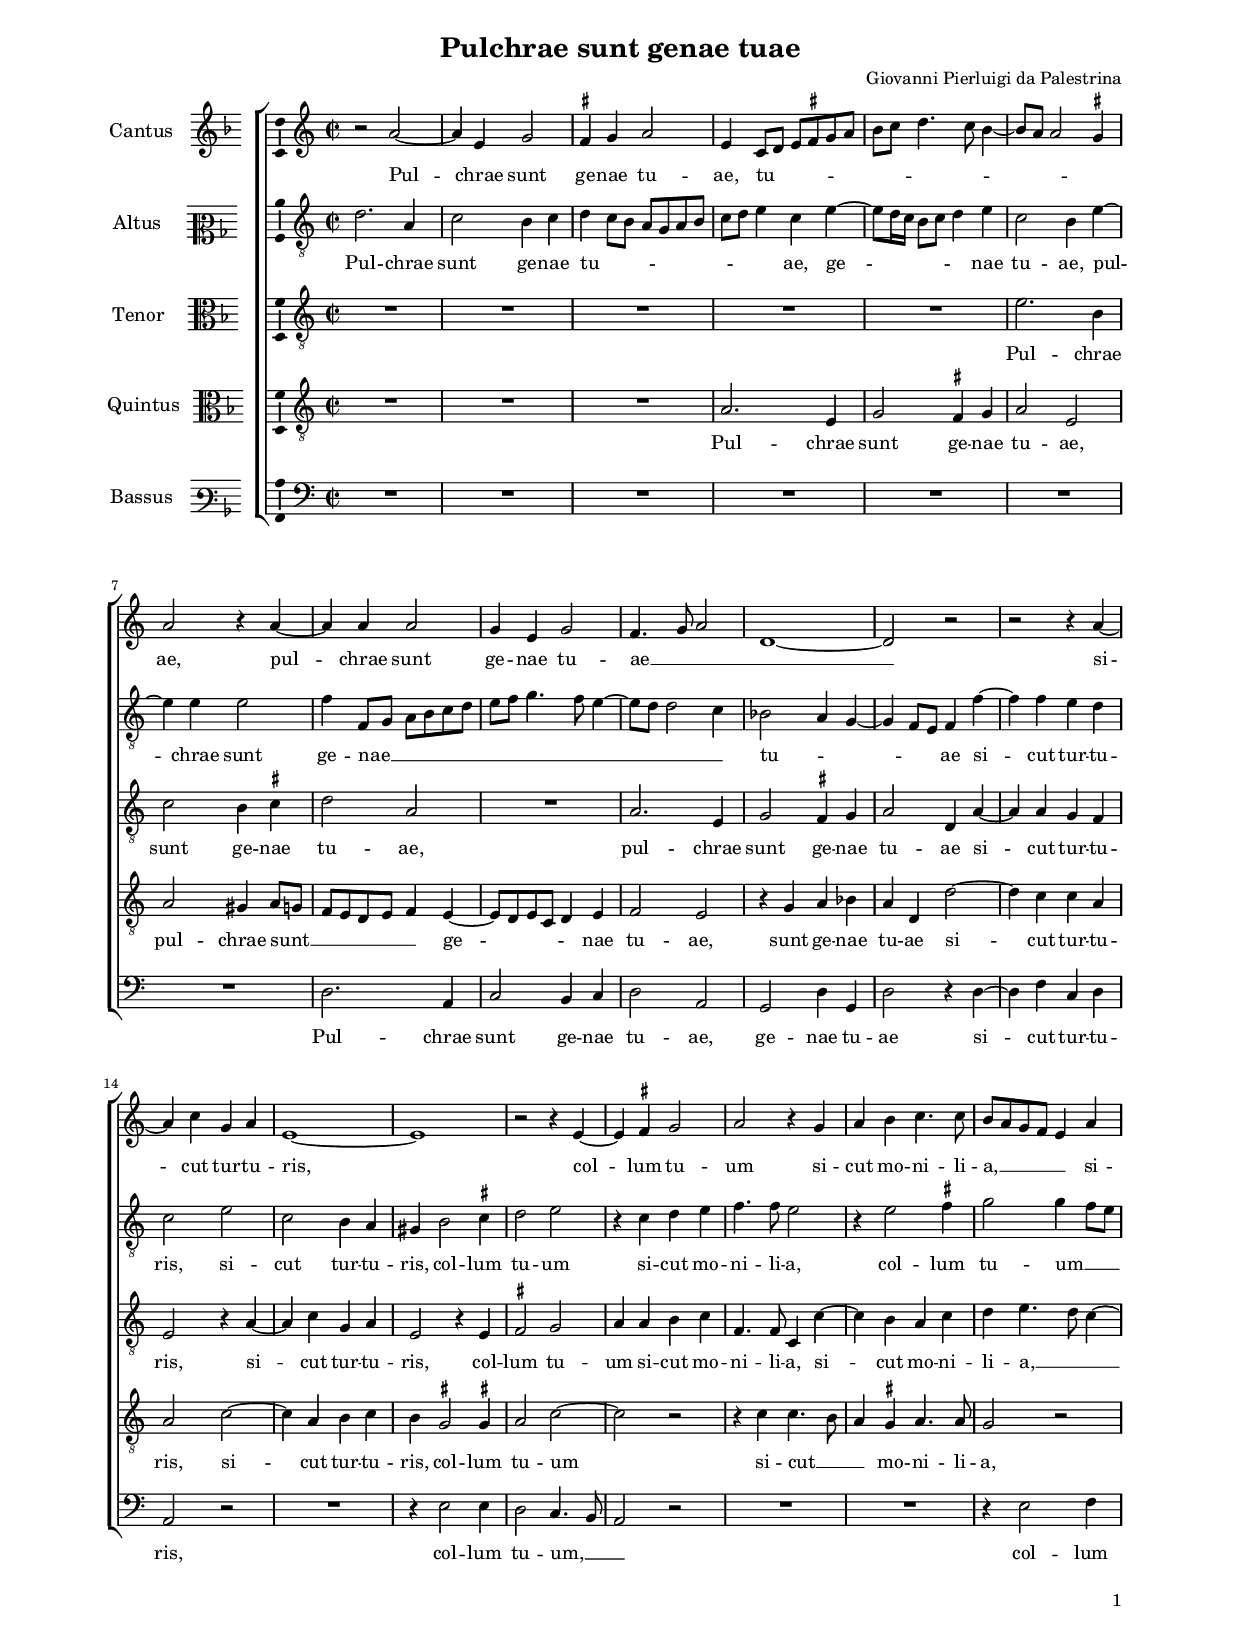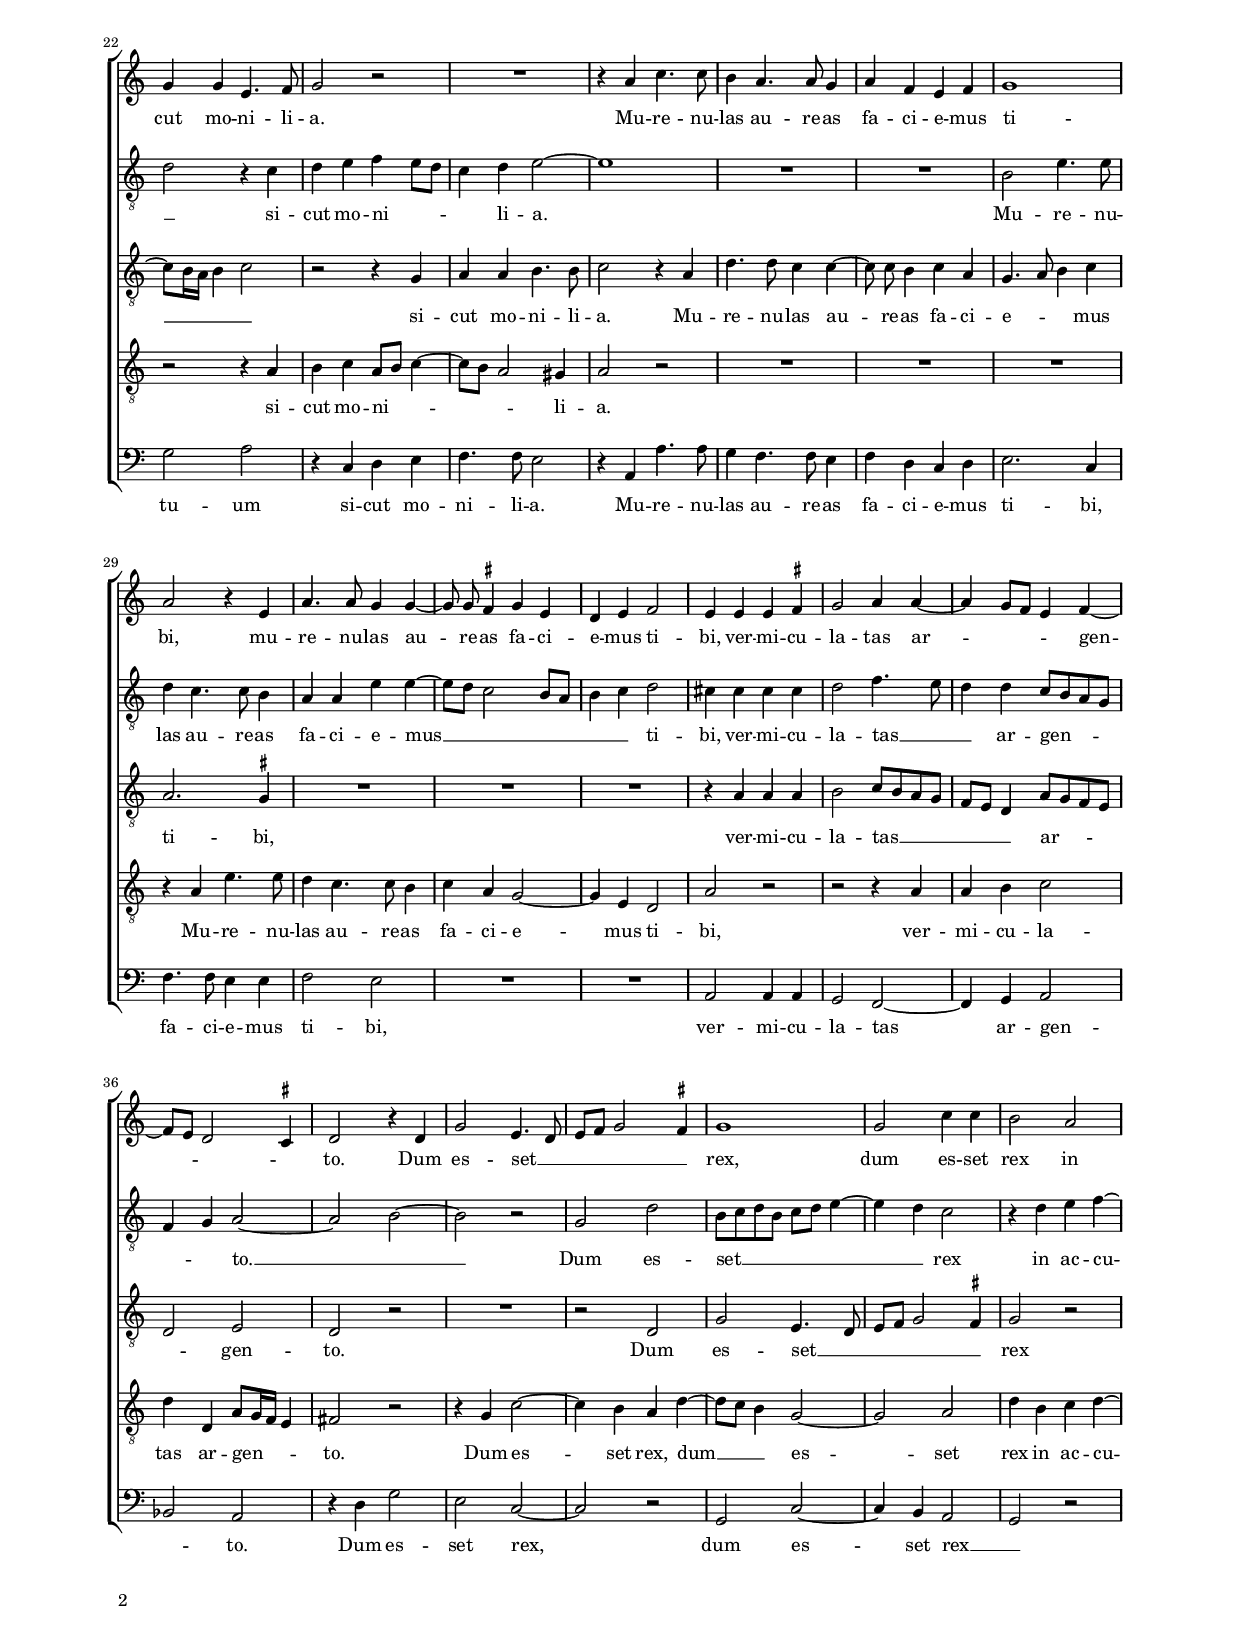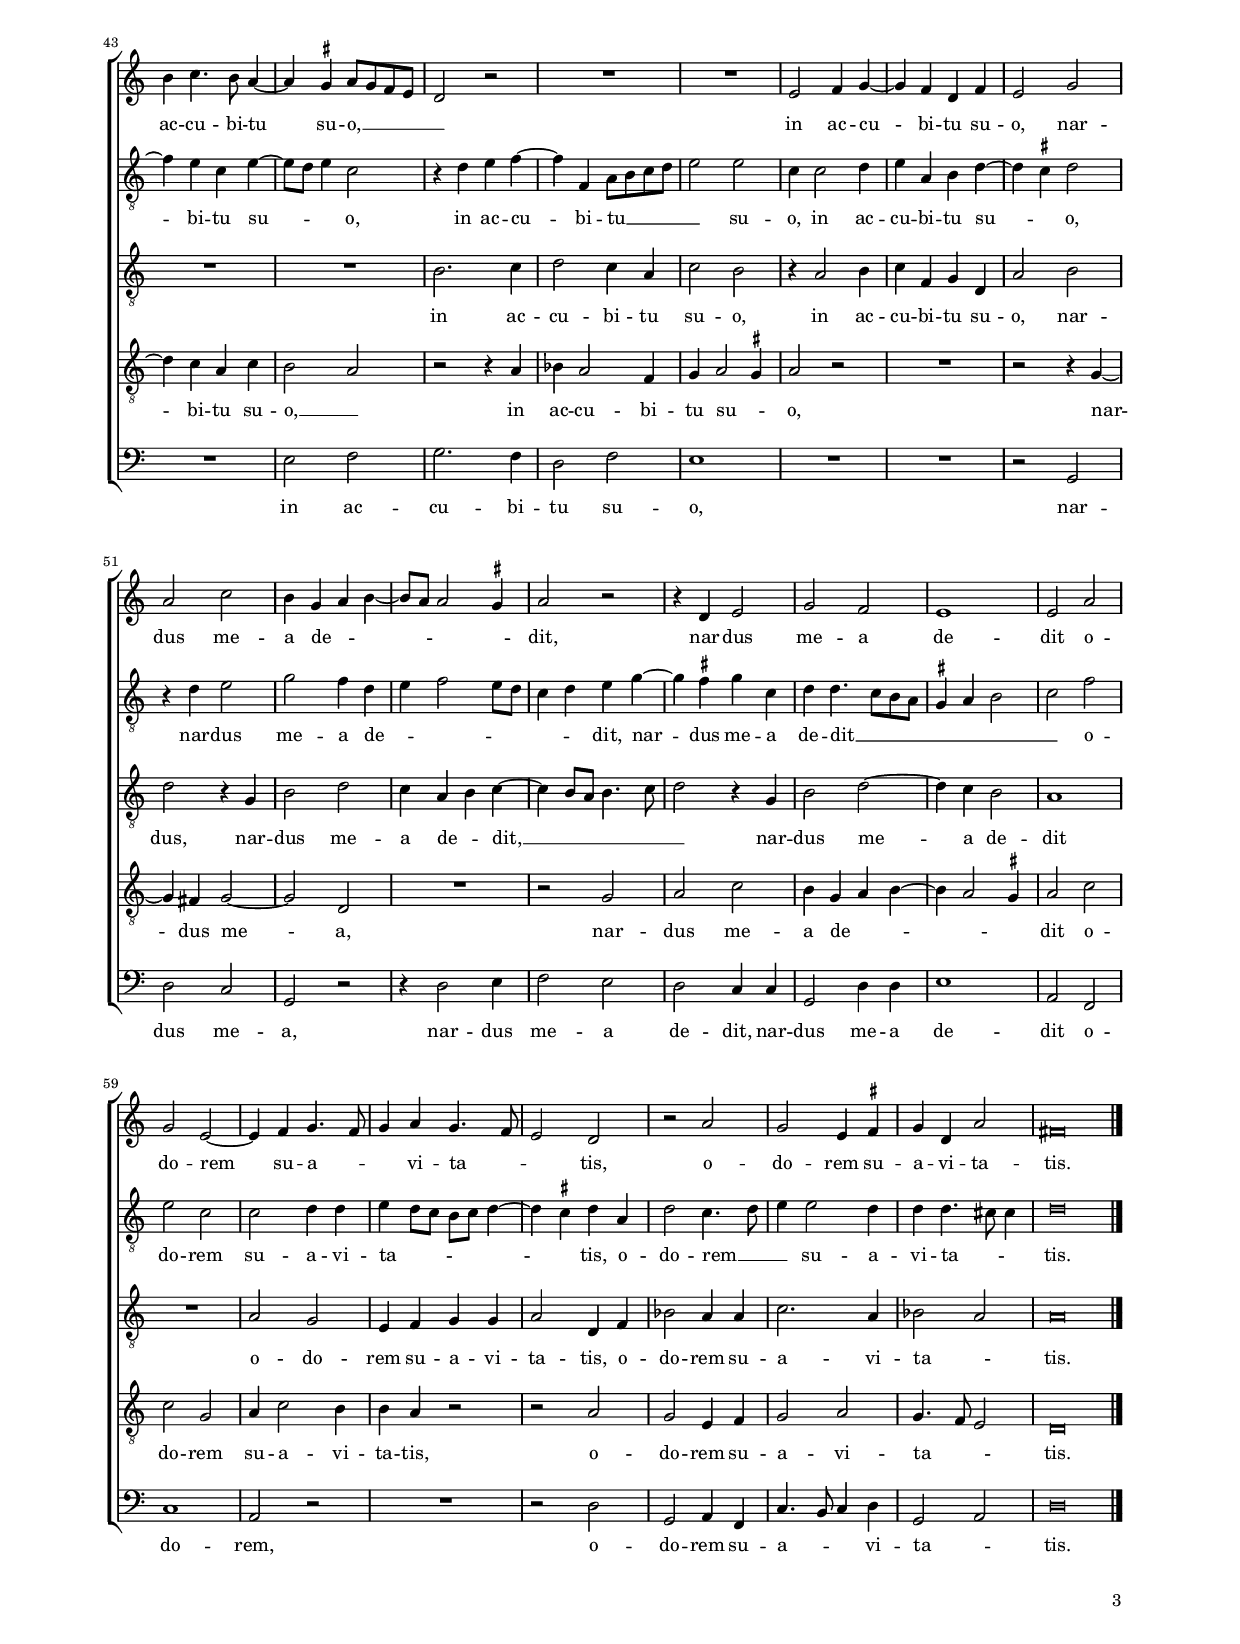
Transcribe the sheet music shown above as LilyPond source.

\header
{
  title="Pulchrae sunt genae tuae"
  composer="Giovanni Pierluigi da Palestrina"
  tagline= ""
}

\version "2.24.1"
\language deutsch
#(set-global-staff-size 15)
% #(set-default-paper-size "letter")
#(ly:set-option 'point-and-click #f)


\paper
	{
	top-margin = 1.8 \cm
	bottom-margin = 1.2 \cm
	left-margin = 2 \cm
	right-margin = 2 \cm
	ragged-bottom = ##f
	ragged-last-bottom = ##t
	print-page-number = ##f
	system-system-spacing = #'((basic-distance . 16) (minimum-distance . 13) (padding . 5) (strechability . 150))
	oddFooterMarkup=\markup   \fill-line { "" \fromproperty #'page:page-number-string }
	evenFooterMarkup=\markup  \fill-line { \fromproperty #'page:page-number-string "" }
	last-bottom-spacing = #'((basic-distance . 12) (minimum-distance . 7) (padding . 4))
	systems-per-page = 3
	page-count = 3
%	min-systems-per-page = 3
	markup-system-spacing.basic-distance = #12
	}

	
global = {
	\key f \major
	\time 2/2
	\set Score.tempoHideNote = ##t
	\tempo 4 = 95
	\skip 1*65
	\set Score.measureLength = #(ly:make-moment 2/1)
	\skip 1*2 \bar "|."
	}

	ficta = { \once \set suggestAccidentals = ##t }

	forget = #(define-music-function (music) (ly:music?) #{
		\accidentalStyle forget
		$music
		\accidentalStyle default
		#})


incipitcantus = \markup { \score {
	{
	\set Staff.instrumentName = \markup { \fontsize #1 "Cantus" }
	\key f \major
	\clef violin
	s4 \bar ""
	}
	\layout  {
	raggedright = ##t
	indent = 1.6 \cm
	line-width = 2.2\cm
	\context { \Staff \remove Time_signature_engraver }
	\override Staff.Clef.Y-extent = #'(0 . 0)
	}} \hspace #1 }

      
incipitaltus = \markup { \score {
	{
	\set Staff.instrumentName = \markup { \fontsize #1 "Altus" }
	\key f \major
	\clef mezzosoprano
	s4 \bar ""
	}
	\layout  {
	raggedright = ##t
	indent = 1.6 \cm
	line-width = 2.2\cm
	\context { \Staff \remove Time_signature_engraver }
	\override Staff.Clef.Y-extent = #'(0 . 0)
	}} \hspace #1 }


incipittenor = \markup { \score {
	{
	\set Staff.instrumentName = \markup { \fontsize #1 "Tenor" }
	\key f \major
	\clef alto
	s4 \bar ""
	}
	\layout  {
	raggedright = ##t
	indent = 1.6 \cm
	line-width = 2.2\cm
	\context { \Staff \remove Time_signature_engraver }
	\override Staff.Clef.Y-extent = #'(0 . 0)
	}} \hspace #1 }
      
      
incipitquintus = \markup { \score {
	{
	\set Staff.instrumentName = \markup { \fontsize #1 "Quintus" }
	\key f \major
	\clef alto
	s4 \bar ""
	}
	\layout  {
	raggedright = ##t
	indent = 1.6 \cm
	line-width = 2.2\cm
	\context { \Staff \remove Time_signature_engraver }
	\override Staff.Clef.Y-extent = #'(0 . 0)
	}} \hspace #1 }
      
      
incipitbassus = \markup { \score {
	{
	\set Staff.instrumentName = \markup { \fontsize #1 "Bassus" }
	\key f \major
	\clef varbaritone
	s4 \bar ""
	}
	\layout  {
	raggedright = ##t
	indent = 1.6 \cm
	line-width = 2.2\cm
	\context { \Staff \remove Time_signature_engraver }
	\override Staff.Clef.Y-extent = #'(0 . 0)
	}} \hspace #1 }


cantus =  \relative c''
	{
	r2 d~
	d4 a c2
	\ficta h4 c d2
	a4 f8 g a \ficta h c d
%5
	e8 f g4. f8 e4~ |
	e8 d d2 \ficta cis4
	d2 r4 d~
	d4 d d2
	c4 a c2
%10
	b4. c8 d2 |
	g,1~
	g2 r
	r2 r4 d'~
	d4 f c d
%15
	a1~ |
	a1 
	r2 r4 a~
	a4 \ficta h c2
	d2 r4 c
%20
	d4 e f4. f8
	e8 d c b a4 d |
	c4 c a4. b8
	c2 r
	R1
%25
	r4 d f4. f8
	e4 d4. d8 c4 |
	d4 b a b
	c1
	d2 r4 a
%30
	d4. d8 c4 \autoBeamOff c~
	c8 c \autoBeamOn \ficta h4 c a |
	g4 a b2
	a4 a a \ficta h
	c2 d4 d~
%35
	d4 c8 b a4 b~
	b8 a g2 \ficta fis4 |
	g2 r4 g
	c2 a4. g8
	a8 b c2 \ficta h4
%40
	c1
	c2 f4 f |
	e2 d
	e4 f4. e8 d4~
	d4 \ficta cis d8 \forget c b a
%45
	g2 r
	R1 |
	R1
	a2 b4 c~
	c4 b g b
%50
	a2 c
	d2 f |
	e4 c d e~
	e8 d d2 \ficta cis4
	d2 r
%55
	r4 g, a2
	c2 b |
	a1
	a2 d
	c2 a~
%60
	a4 b c4. b8
	c4 d c4. b8 |
	a2 g
	r2 d'
	c2 a4 \ficta h4
%65
	c4 g d'2
	h\breve |
	}


altus =  \relative c'
	{
	g'2. d4
	f2 e4 f
	g4 f8 e d c d e
	f8 g a4 f a~
%5
	a8[ g16 f] e8 f g4 a |
	f2 e4 a~
	a4 a a2
	b4 b,8 c d e f g
	a8 b c4. b8 a4~
%10
	a8 g g2 f4 |
	es2 d4 c~
	c4 b8 a b4 b'~
	b4 b a g
	f2 a
%15
	f2 e4 d |	
	cis4 e2 \ficta fis4
	g2 a
	r4 f g a
	b4. b8 a2
%20
	r4 a2 \ficta h4 |
	c2 c4 b8 a
	g2 r4 f
	g4 a b a8 g
	f4 g a2~
%25
	a1 |
	R1
	R1
	e2 a4. a8
	g4 f4. f8 e4
%30
	d4 d a' a~ |
	a8 g f2 e8 d
	e4 f g2
	fis4 fis fis fis
	g2 b4. a8
%35
	g4 g f8 e d c |
	b4 c d2~
	d2 e~
	e2 r
	c2 g'
%40
	e8 f g e f g a4~
	a4 g f2
	r4 g a b~
	b4 a f a~
	a8 g a4 f2
%45
	r4 g a b~ |
	b4 b, d8 e f g
	a2 a
	f4 f2 g4
	a4 d, e g~
%50
	g4 \ficta fis g2 |
	r4 g a2
	c2 b4 g
	a4 b2 a8 g
	f4 g a c~
%55
	c4 \ficta h c f, |
	g4 g4. f8 e d
	\ficta cis4 d e2
	f2 b
	a2 f
%60
	f2 g4 g |
	a4 g8 f e f g4~
	g4 \ficta fis g d
	g2 f4. g8
	a4 a2 g4
%65
	g4 g4. fis8 fis4 |
	g\breve |
	}


tenor =  \relative c'
	{
	R1
	R1
	R1
	R1
%5
	R1 |
	a'2. e4
	f2 e4 \ficta fis4
	g2 d
	R1
%10
	d2. a4 |
	c2 \ficta h4 c
	d2 g,4 d'~
	d4 d c b
	a2 r4 d~
%15
	d4 f c d |
	a2 r4 a
	\ficta h2 c
	d4 d e f
	b,4. b8 f4 f'~
%20
	f4 e d f |
	g4 a4. g8 f4~
	f8 e16 d e4 f2
	r2 r4 c
	d4 d e4. e8
%25
	f2 r4 d |
	g4. g8 f4 \autoBeamOff f~
	f8 f \autoBeamOn e4 f d
	c4. d8 e4 f
	d2. \ficta cis4
%30
	R1 |
	R1
	R1
	r4 d d d
	e2 f8 e d c
%35
	b8 a g4 d'8 c b a |
	g2 a
	g2 r
	R1
	r2 g
%40
	c2 a4. g8 |
	a8 b c2 \ficta h4
	c2 r
	R1
	R1
%45
	e2. f4 |
	g2 f4 d
	f2 e
	r4 d2 e4
	f4 b, c g
%50
	d'2 e |
	g2 r4 c,
	e2 g
	f4 d e f~
	f4 e8 d e4. f8
%55
	g2 r4 c, |
	e2 g~
	g4 f e2
	d1
	R1
%60
	d2 c |
	a4 b c c
	d2 g,4 b
	es2 d4 d
	f2. d4
%65
	es2 d |
	d\breve |
	}


quintus  =  \relative c'
	{
	R1
	R1
	R1
	d2. a4
%5
	c2 \ficta h4 c |
	d2 a
	d2 cis4 d8 c 
	b8 a g a b4 a~
	a8 g a f g4 a
%10
	b2 a |
	r4 c d es
	d4 g, g'2~
	g4 f f d
	d2 f~
%15
	f4 d e f |
	e4 \ficta cis2 \ficta cis!4
	d2 f~
	f2 r
	r4 f f4. e8
%20
	d4 \ficta cis d4. d8 |
	c2 r
	r2 r4 d
	e4 f d8 e f4~
	f8 e d2 cis4
%25
	d2 r |
	R1
	R1
	R1
	r4 d a'4. a8
%30
	g4 f4. f8 e4 |
	f4 d c2~
	c4 a g2
	d'2 r
	r2 r4 d
%35
	d4 e f2 |
	g4 g, d'8 c16 b a4
	h2 r
	r4 c f2~
	f4 e d g~
%40
	g8 f e4 c2~ |
	c2 d
	g4 e f g~
	g4 f d f
	e2 d
%45
	r2 r4 d |
	es4 d2 b4
	c4 d2 \ficta cis4
	d2 r
	R1
%50
	r2 r4 c~ |
	c4 h c2~
	c2 g
	R1
	r2 c
%55
	d2 f |
	e4 c d e~
	e4 d2 \ficta cis4
	d2 f
	f2 c
%60
	d4 f2 e4 |
	e4 d r2
	r2 d
	c2 a4 b
	c2 d
%65
	c4. b8 a2 |
	g\breve |
	}


bassus  =  \relative c
	{
	R1
	R1
	R1
	R1
%5
	R1 |
	R1
	R1
	g'2. d4
	f2 e4 f
%10
	g2 d |
	c2 g'4 c,
	g'2 r4 g~
	g4 b f g
	d2 r
%15
	R1 |
	r4 a'2 a4
	g2 f4. e8
	d2 r
	R1
%20
	R1 |
	r4 a'2 b4
	c2 d
	r4 f, g a
	b4. b8 a2
%25
	r4 d, d'4. d8 |
	c4 b4. b8 a4
	b4 g f g
	a2. f4
	b4. b8 a4 a
%30
	b2 a |
	R1
	R1
	d,2 d4 d
	c2 b~
%35
	b4 c d2 |
	es2 d
	r4 g c2
	a2 f~
	f2 r
%40
	c2 f~ |
	f4 e d2
	c2 r
	R1
	a'2 b
%45
	c2. b4 |
	g2 b
	a1
	R1
	R1
%50
	r2 c, |
	g'2 f
	c2 r
	r4 g'2 a4
	b2 a
%55
	g2 f4 f |
	c2 g'4 g
	a1
	d,2 b
	f'1
%60
	d2 r |
	R1
	r2 g
	c,2 d4 b
	f'4. e8 f4 g
%65
	c,2 d |
	g\breve |
	}


lyricscantus = \lyricmode {
	Pul -- chrae sunt ge -- nae tu -- ae,
	tu -- _ _ _ _ _ _ _ _ _ _ _ _ _ ae,
	pul -- chrae sunt ge -- nae tu -- ae __ _ _ _
	si -- cut tur -- tu -- ris,
	col -- lum tu -- um
	si -- cut mo -- ni -- li -- a, __ _ _ _ _
	si -- cut mo -- ni -- li -- a.
	Mu -- re -- nu -- las au -- re -- as fa -- ci -- e -- mus ti -- bi,
	mu -- re -- nu -- las au -- re -- as fa -- ci -- e -- mus ti -- bi,
	ver -- mi -- cu -- la -- tas ar -- _ _ _ gen -- _ _ _ to.
	Dum es -- set __ _ _ _ _ _ rex,
	dum es -- set rex
	in ac -- cu -- bi -- tu su -- o, __ _ _ _ _
	in ac -- cu -- bi -- tu su -- o,
	nar -- dus me -- a de -- _ _ _ _ _ dit,
	nar -- dus me -- a de -- dit
	o -- do -- rem su -- a -- _ _ vi -- ta -- _ _ tis,
	o -- do -- rem su -- a -- vi -- ta -- tis.
	}


lyricsaltus = \lyricmode {
	Pul -- chrae sunt ge -- nae tu -- _ _ _ _ _ _ _ _ _ ae,
	ge -- _ _ _ _ _ nae tu -- ae,
	pul -- chrae sunt ge -- nae __ _ _ _ _ _ _ _ _ _ _ _ _ _ tu -- _ _ _ _ ae
	si -- cut tur -- tu -- ris,
	si -- cut tur -- tu -- ris,
	col -- lum tu -- um
	si -- cut mo -- ni -- li -- a,
	col -- lum tu -- um __ _ _ _
	si -- cut mo -- ni -- _ _ _ li -- a.
	Mu -- re -- nu -- las au -- re -- as fa -- ci -- e -- mus __ _ _ _ _ _ _ ti -- bi,
	ver -- mi -- cu -- la -- tas __ _ _ ar -- gen -- _ _ _ _ _ to. __ _
	Dum es -- set __ _ _ _ _ _ _ _ rex
	in ac -- cu -- bi -- tu su -- _ _ o,
	in ac -- cu -- bi -- tu __ _ _ _ _ su -- o,
	in ac -- cu -- bi -- tu su -- _ o,
	nar -- dus me -- a de -- _ _ _ _ _ _ dit,
	nar -- dus me -- a de -- dit __ _ _ _ _ _ _ _
	o -- do -- rem su -- a -- vi -- ta -- _ _ _ _ _ _ tis,
	o -- do -- rem __ _ _ su -- a -- vi -- ta -- _ _ tis.
	}


lyricstenor = \lyricmode {
	Pul -- chrae sunt ge -- nae tu -- ae,
	pul -- chrae sunt ge -- nae tu -- ae
	si -- cut tur -- tu -- ris,
	si -- cut tur -- tu -- ris,
	col -- lum tu -- um
	si -- cut mo -- ni -- li -- a,
	si -- cut mo -- ni -- li -- a, __ _ _ _ _ _ _
	si -- cut mo -- ni -- li -- a.
	Mu -- re -- nu -- las au -- re -- as fa -- ci -- e -- _ _ mus ti -- bi,
	ver -- mi -- cu -- la -- tas __ _ _ _ _ _ _ ar -- _ _ _ _ gen -- to.
	Dum es -- set __ _ _ _ _ _ rex
	in ac -- cu -- bi -- tu su -- o,
	in ac -- cu -- bi -- tu su -- o,
	nar -- dus,
	nar -- dus me -- a de -- _ dit, __ _ _ _ _ _ 
	nar -- dus me -- a de -- dit
	o -- do -- rem su -- a -- vi -- ta -- tis,
	o -- do -- rem su -- a -- vi -- ta -- _ tis.
	}


lyricsquintus = \lyricmode {
	Pul -- chrae sunt ge -- nae tu -- ae,
	pul -- chrae sunt __ _ _ _ _ _ _ ge -- _ _ _ _ nae tu -- ae,
	sunt ge -- nae tu -- ae
	si -- cut tur -- tu -- ris,
	si -- cut tur -- tu -- ris,
	col -- lum tu -- um
	si -- cut __ _ _ mo -- ni -- li -- a,
	si -- cut mo -- ni -- _ _ _ _ li -- a.
	Mu -- re -- nu -- las au -- re -- as fa -- ci -- e -- mus ti -- bi,
	ver -- mi -- cu -- la -- tas ar -- gen -- _ _ _ to.
	Dum es -- set rex,
	dum __ _ _ es -- set rex
	in ac -- cu -- bi -- tu su -- o, __ _
	in ac -- cu -- bi -- tu su -- _ o,
	nar -- dus me -- a,
	nar -- dus me -- a de -- _ _ _ _ dit
	o -- do -- rem su -- a -- vi -- ta -- tis,
	o -- do -- rem su -- a -- vi -- ta -- _ _ tis.
	}


lyricsbassus = \lyricmode {
	Pul -- chrae sunt ge -- nae tu -- ae,
	ge -- nae tu -- ae
	si -- cut tur -- tu -- ris,
	col -- lum tu -- um, __ _ _
	col -- lum tu -- um
	si -- cut mo -- ni -- li -- a.
	Mu -- re -- nu -- las au -- re -- as fa -- ci -- e -- mus ti -- bi,
	fa -- ci -- e -- mus ti -- bi,
	ver -- mi -- cu -- la -- tas ar -- gen -- _ to.
	Dum es -- set rex,
	dum es -- set rex __ _
	in ac -- cu -- bi -- tu su -- o,
	nar -- dus me -- a,
	nar -- dus me -- a de -- dit,
	nar -- dus me -- a de -- dit
	o -- do -- rem,
	o -- do -- rem su -- a -- _ _ vi -- ta -- _ tis.
	}


\score
{  
	\transpose f c {
	\new ChoirStaff \with { \override StaffGrouper.staff-staff-spacing.basic-distance = #12 }
	<<

	\new Staff << \global
	\new Voice="v1" {
		\set Staff.instrumentName=\incipitcantus
%		\set Staff.instrumentName= "S"
		\set Staff.midiInstrument = "reed organ"
		\clef violin
		\cantus }
	\new Lyrics \lyricsto "v1" {\lyricscantus }
	>>


	\new Staff << \global
	\new Voice="v2" {
		\set Staff.instrumentName=\incipitaltus
%		\set Staff.instrumentName= "A"
		\set Staff.midiInstrument = "reed organ"
		\clef "G_8" % violin
		\altus}
	\new Lyrics \lyricsto "v2" {\lyricsaltus }
	>>


	\new Staff << \global
	\new Voice="v3" {
		\set Staff.instrumentName=\incipittenor
%		\set Staff.instrumentName= "T"
		\set Staff.midiInstrument = "reed organ"
		\clef "G_8"
		\tenor }
	\new Lyrics \lyricsto "v3" {\lyricstenor }
	>>


	\new Staff << \global
	\new Voice="v5" {
		\set Staff.instrumentName=\incipitquintus
%		\set Staff.instrumentName= "Q"
		\set Staff.midiInstrument = "reed organ"
		\clef "G_8"
		\quintus}
	\new Lyrics \lyricsto "v5" {\lyricsquintus }
	>>


	\new Staff << \global
	\new Voice="v4" {
		\set Staff.instrumentName=\incipitbassus
%		\set Staff.instrumentName= "B"
		\set Staff.midiInstrument = "reed organ"
		\clef bass 
		\bassus }
	\new Lyrics \lyricsto "v4" {\lyricsbassus}
	>>

	>>
	} % transpose

	\layout
	{
	indent = 2.5\cm
	\context { \Lyrics \override VerticalAxisGroup.nonstaff-relatedstaff-spacing.padding = #1.4 }
%	\context { \Lyrics \override LyricText.font-size = #1 }
	\context { \Staff \override TimeSignature.break-visibility = #end-of-line-invisible }
	\context { \Staff \consists Ambitus_engraver }
	\context { \Score \override BarNumber.padding = #2 }
	\context { \Voice \override NoteHead.style = #'baroque }
	}

\midi
	{
	
	}

}


% EOF
